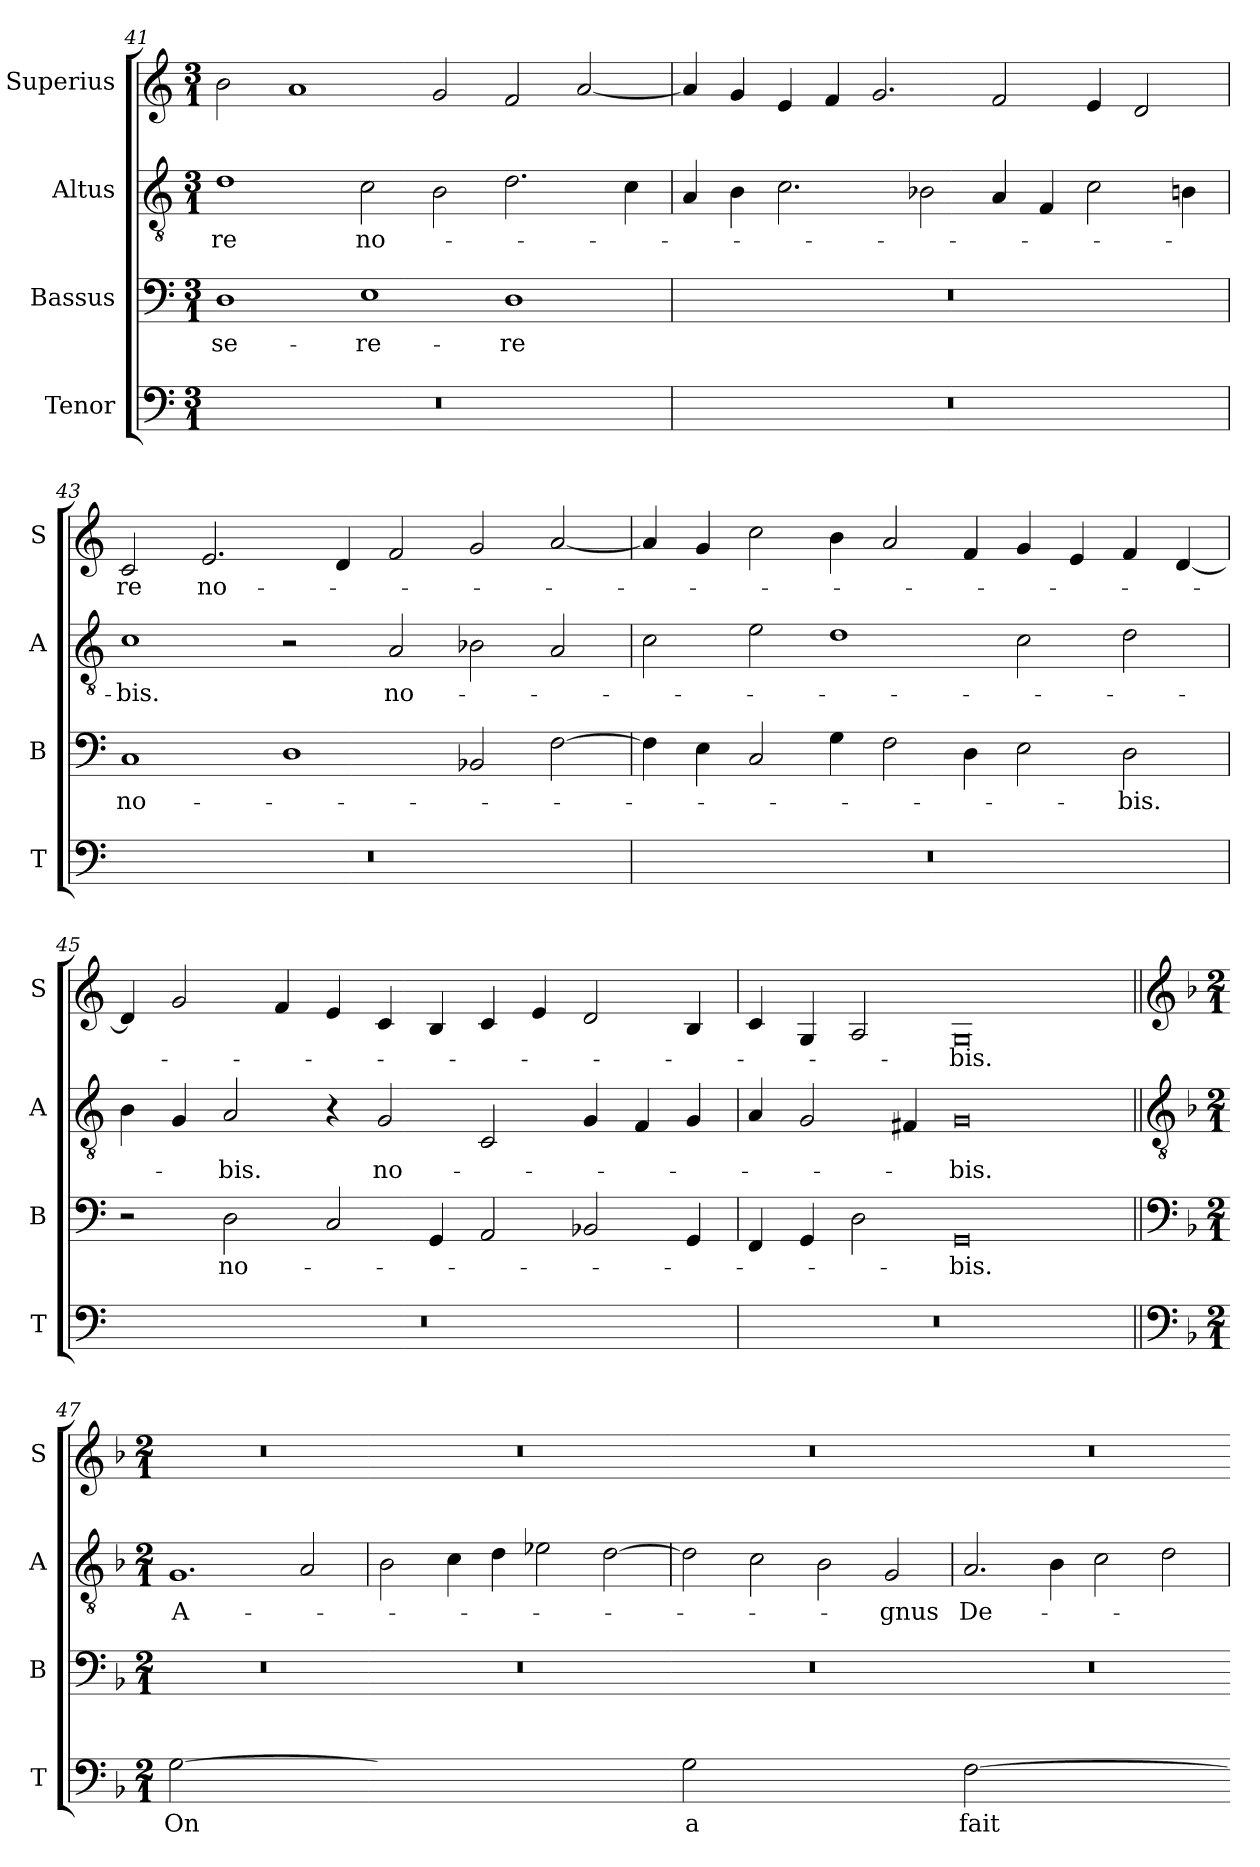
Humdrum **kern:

**kern	**text	**kern	**text	**kern	**text	**kern	**text
*part4	*part4	*part3	*part3	*part2	*part2	*part1	*part1
*staff4	*staff4	*staff3	*staff3	*staff2	*staff2	*staff1	*staff1
*I"Tenor	*	*I"Bassus	*	*I"Altus	*	*I"Superius	*
*I'T	*	*I'B	*	*I'A	*	*I'S	*
*clefF4	*	*clefF4	*	*clefGv2	*	*clefG2	*
*k[]	*	*k[]	*	*k[]	*	*k[]	*
*M3/1	*	*M3/1	*	*M3/1	*	*M3/1	*
=41	=41	=41	=41	=41	=41	=41	=41
0.r	.	1D	-se-	1d	-re	2b\	.
.	.	.	.	.	.	1a	.
.	.	1E	-re-	2c\	no-	.	.
.	.	.	.	2B\	.	2g/	.
.	.	1D	-re	2.d\	.	2f/	.
.	.	.	.	.	.	[2a/	.
.	.	.	.	4c\	.	.	.
=42	=42	=42	=42	=42	=42	=42	=42
0.r	.	0.r	.	4A/	.	4a/]	.
.	.	.	.	4B\	.	4g/	.
.	.	.	.	2.c\	.	4e/	.
.	.	.	.	.	.	4f/	.
.	.	.	.	.	.	2.g/	.
.	.	.	.	2B-X\	.	.	.
.	.	.	.	4A/	.	2f/	.
.	.	.	.	4F/	.	.	.
.	.	.	.	2c\	.	4e/	.
.	.	.	.	.	.	2d/	.
.	.	.	.	4Bn\	.	.	.
=43	=43	=43	=43	=43	=43	=43	=43
0.r	.	1C	no-	1c	-bis.	2c/	-re
.	.	.	.	.	.	2.e/	no-
.	.	1D	.	2r	.	.	.
.	.	.	.	.	.	4d/	.
.	.	.	.	2A/	no-	2f/	.
.	.	2BB-X/	.	2B-X\	.	2g/	.
.	.	[2F\	.	2A/	.	[2a/	.
=44	=44	=44	=44	=44	=44	=44	=44
0.r	.	4F\]	.	2c\	.	4a/]	.
.	.	4E\	.	.	.	4g/	.
.	.	2C/	.	2e\	.	2cc\	.
.	.	4G\	.	1d	.	4b\	.
.	.	2F\	.	.	.	2a/	.
.	.	4D\	.	.	.	4f/	.
.	.	2E\	.	2c\	.	4g/	.
.	.	.	.	.	.	4e/	.
.	.	2D\	-bis.	2d\	.	4f/	.
.	.	.	.	.	.	[4d/	.
=45	=45	=45	=45	=45	=45	=45	=45
0.r	.	2r	.	4B\	.	4d/]	.
.	.	.	.	4G/	.	2g/	.
.	.	2D\	no-	2A/	-bis.	.	.
.	.	.	.	.	.	4f/	.
.	.	2C/	.	4r	.	4e/	.
.	.	.	.	2G/	no-	4c/	.
.	.	4GG/	.	.	.	4B/	.
.	.	2AA/	.	2C/	.	4c/	.
.	.	.	.	.	.	4e/	.
.	.	2BB-X/	.	4G/	.	2d/	.
.	.	.	.	4F/	.	.	.
.	.	4GG/	.	4G/	.	4B/	.
=46	=46	=46	=46	=46	=46	=46	=46
0.r	.	4FF/	.	4A/	.	4c/	.
.	.	4GG/	.	2G/	.	4G/	.
.	.	2D\	.	.	.	2A/	.
.	.	.	.	4F#X/	.	.	.
.	.	0GG	-bis.	0G	-bis.	0G	-bis.
!!LO:LB:g=z
=47||	=47||	=47||	=47||	=47||	=47||	=47||	=47||
*clefF4	*	*clefF4	*	*clefGv2	*	*clefG2	*
*k[b-]	*	*k[b-]	*	*k[b-]	*	*k[b-]	*
*M2/1	*	*M2/1	*	*M2/1	*	*M2/1	*
!LO:N:vis=2	!	!	!	!	!	!	!
[0G	-On	0r	.	1.G	A-	0r	.
.	.	.	.	2A/	.	.	.
=48-	=48	=48	=48	=48	=48	=48	=48
!LO:N:vis=2	!	!	!	!	!	!	!
0Gyy]	.	0r	.	2B-\	.	0r	.
.	.	.	.	4c\	.	.	.
.	.	.	.	4d\	.	.	.
.	.	.	.	2e-X\	.	.	.
.	.	.	.	[2d\	.	.	.
=49-	=49	=49	=49	=49	=49	=49	=49
!LO:N:vis=2	!	!	!	!	!	!	!
0G	a	0r	.	2d\]	.	0r	.
.	.	.	.	2c\	.	.	.
.	.	.	.	2B-\	.	.	.
.	.	.	.	2G/	-gnus	.	.
=50-	=50	=50	=50	=50	=50	=50	=50
!LO:N:vis=2	!	!	!	!	!	!	!
[0F	fait	0r	.	2.A/	De-	0r	.
.	.	.	.	4B-\	.	.	.
.	.	.	.	2c\	.	.	.
.	.	.	.	2d\	.	.	.
=-	=	=	=	=	=	=	=
*-	*-	*-	*-	*-	*-	*-	*-
